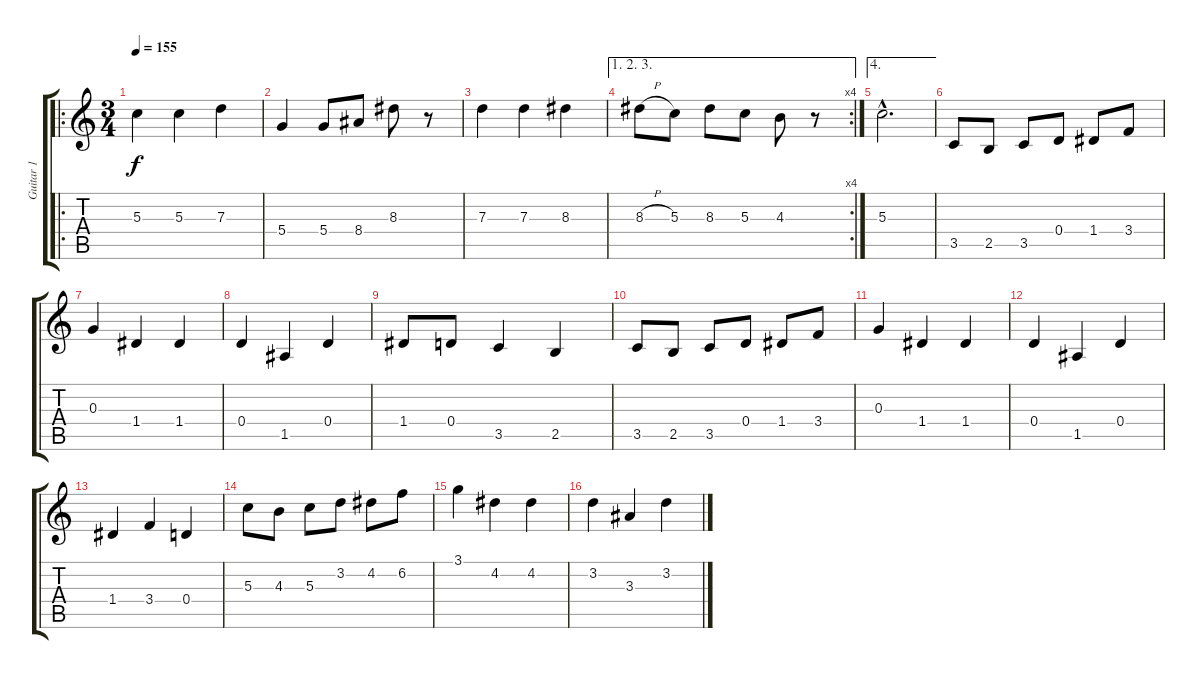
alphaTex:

\track ("Guitar 1" "Guitar 1") {instrument distortionguitar}
\staff {score tabs}
\tuning (E4 B3 G3 D3 A2 E2) {hide}
\ro
\ts (3 4)
\tempo 155
\clef g2
\ks c
5.3.4{dy f instrument acousticguitarsteel} 5.3.4 7.3.4 |
5.4.4 5.4.8 8.4.8 8.3.8 r.8 |
7.3.4 7.3.4 8.3.4 |
\ae (1 2 3)
\rc 4
8.3{h}.8 5.3.8 8.3.8 5.3.8 4.3.8 r.8 |
\ae 4
5.3{hac}.2{d} |
3.5.8 2.5.8 3.5.8 0.4.8 1.4.8 3.4.8 |
0.3.4 1.4.4 1.4.4 |
0.4.4 1.5.4 0.4.4 |
1.4.8 0.4.8 3.5.4 2.5.4 |
3.5.8 2.5.8 3.5.8 0.4.8 1.4.8 3.4.8 |
0.3.4 1.4.4 1.4.4 |
0.4.4 1.5.4 0.4.4 |
1.4.4 3.4.4 0.4.4 |
5.3.8 4.3.8 5.3.8 3.2.8 4.2.8 6.2.8 |
3.1.4 4.2.4 4.2.4 |
3.2.4 3.3.4 3.2.4
